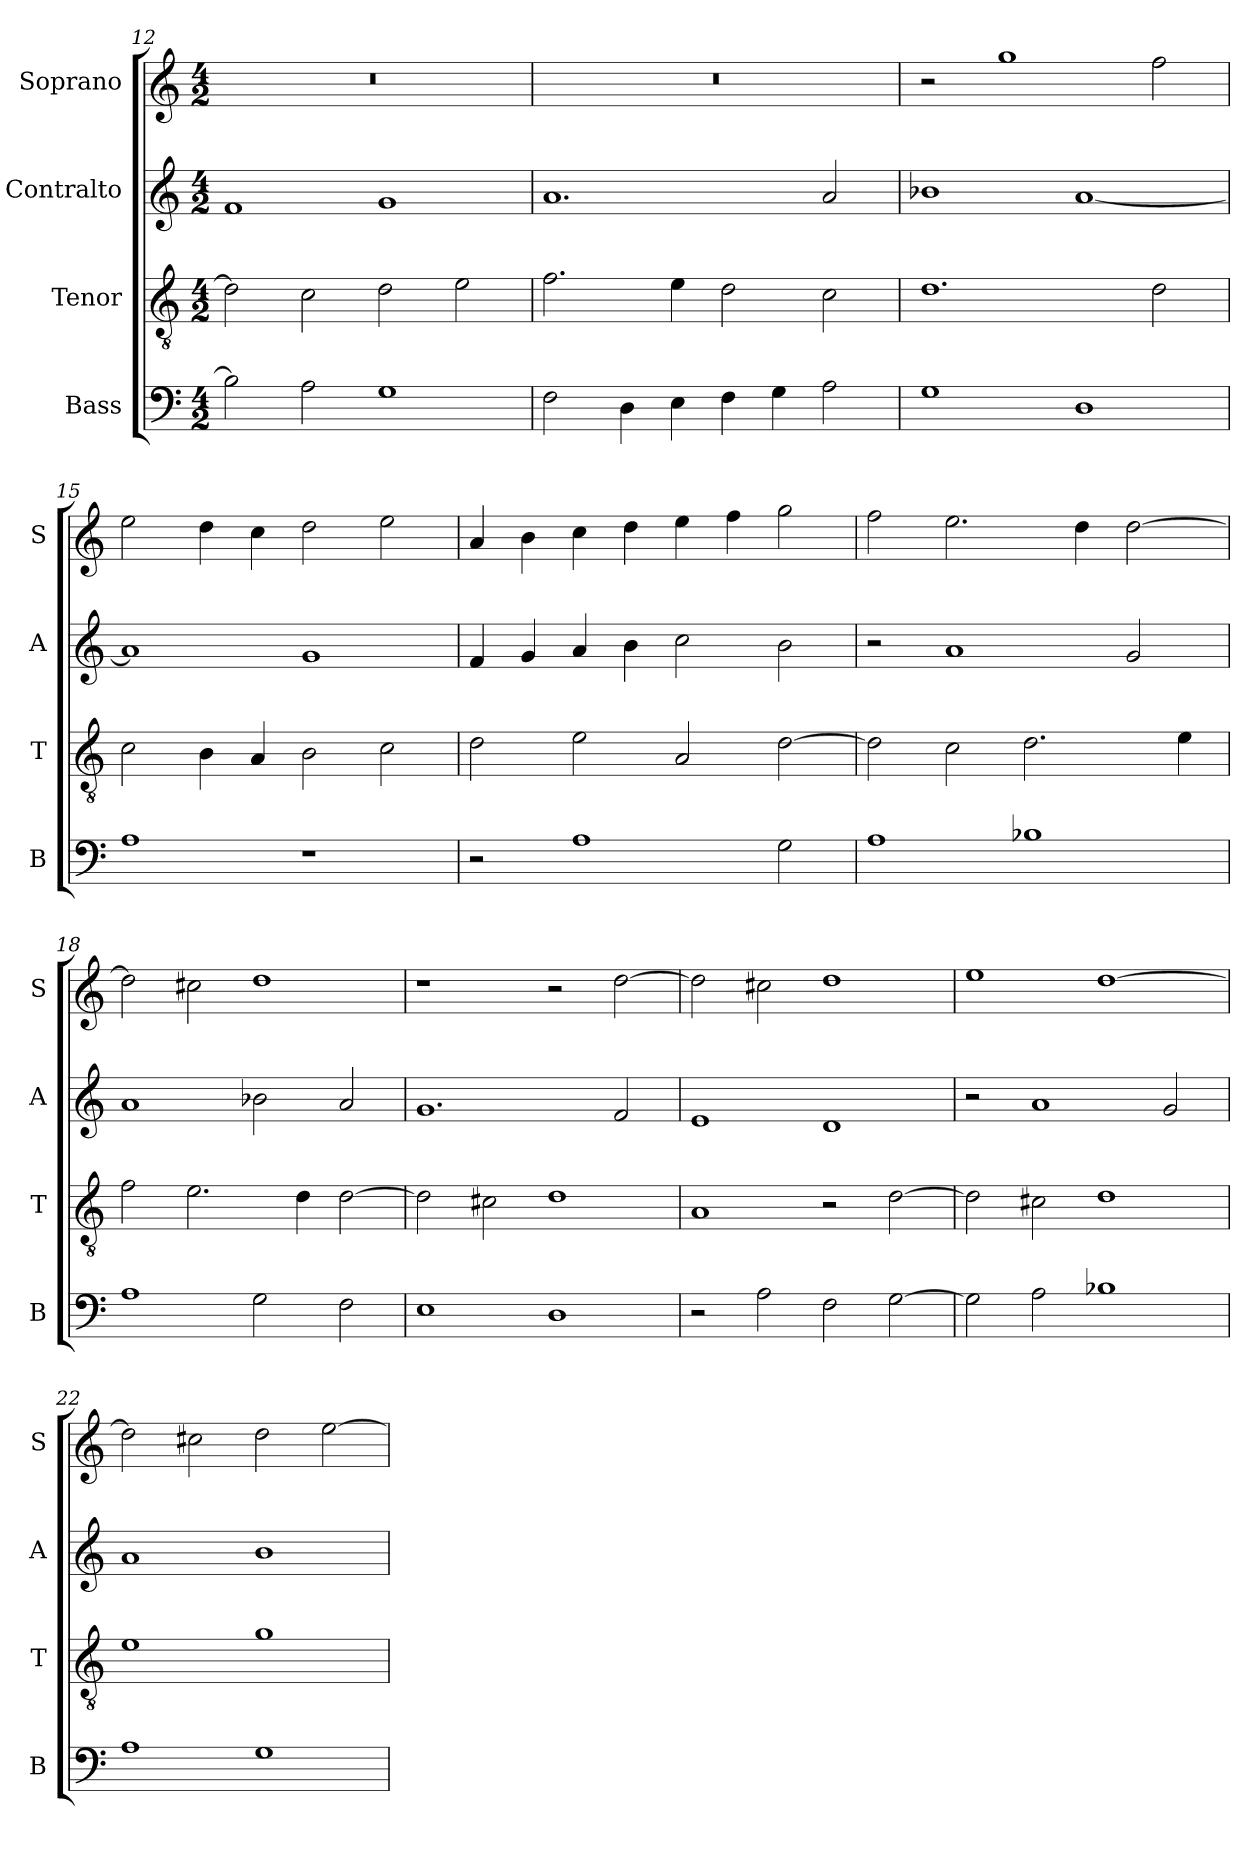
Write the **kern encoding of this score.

**kern	**kern	**kern	**kern
*part4	*part3	*part2	*part1
*staff4	*staff3	*staff2	*staff1
*I"Bass	*I"Tenor	*I"Contralto	*I"Soprano
*I'B	*I'T	*I'A	*I'S
*clefF4	*clefGv2	*clefG2	*clefG2
*k[]	*k[]	*k[]	*k[]
*D:dor	*D:dor	*D:dor	*D:dor
*M4/2	*M4/2	*M4/2	*M4/2
=12	=12	=12	=12
2B-]	2d]	1f	0r
2A	2c	.	.
1G	2d	1g	.
.	2e	.	.
=13	=13	=13	=13
2F	2.f	1.a	0r
4D	.	.	.
4E	4e	.	.
4F	2d	.	.
4G	.	.	.
2A	2c	2a	.
=14	=14	=14	=14
1G	1.d	1b-X	2r
.	.	.	1gg
1D	.	[1a	.
.	2d	.	2ff
=15	=15	=15	=15
1A	2c	1a]	2ee
.	4B	.	4dd
.	4A	.	4cc
1r	2B	1g	2dd
.	2c	.	2ee
=16	=16	=16	=16
2r	2d	4f	4a
.	.	4g	4b
1A	2e	4a	4cc
.	.	4b	4dd
.	2A	2cc	4ee
.	.	.	4ff
2G	[2d	2b	2gg
=17	=17	=17	=17
1A	2d]	2r	2ff
.	2c	1a	2.ee
1B-X	2.d	.	.
.	.	.	4dd
.	.	2g	[2dd
.	4e	.	.
=18	=18	=18	=18
1A	2f	1a	2dd]
.	2.e	.	2cc#X
2G	.	2b-X	1dd
.	4d	.	.
2F	[2d	2a	.
=19	=19	=19	=19
1E	2d]	1.g	1r
.	2c#X	.	.
1D	1d	.	2r
.	.	2f	[2dd
=20	=20	=20	=20
2r	1A	1e	2dd]
2A	.	.	2cc#X
2F	2r	1d	1dd
[2G	[2d	.	.
=21	=21	=21	=21
2G]	2d]	2r	1ee
2A	2c#X	1a	.
1B-X	1d	.	[1dd
.	.	2g	.
=22	=22	=22	=22
1A	1e	1a	2dd]
.	.	.	2cc#X
1G	1g	1b	2dd
.	.	.	[2ee
=	=	=	=
*-	*-	*-	*-
